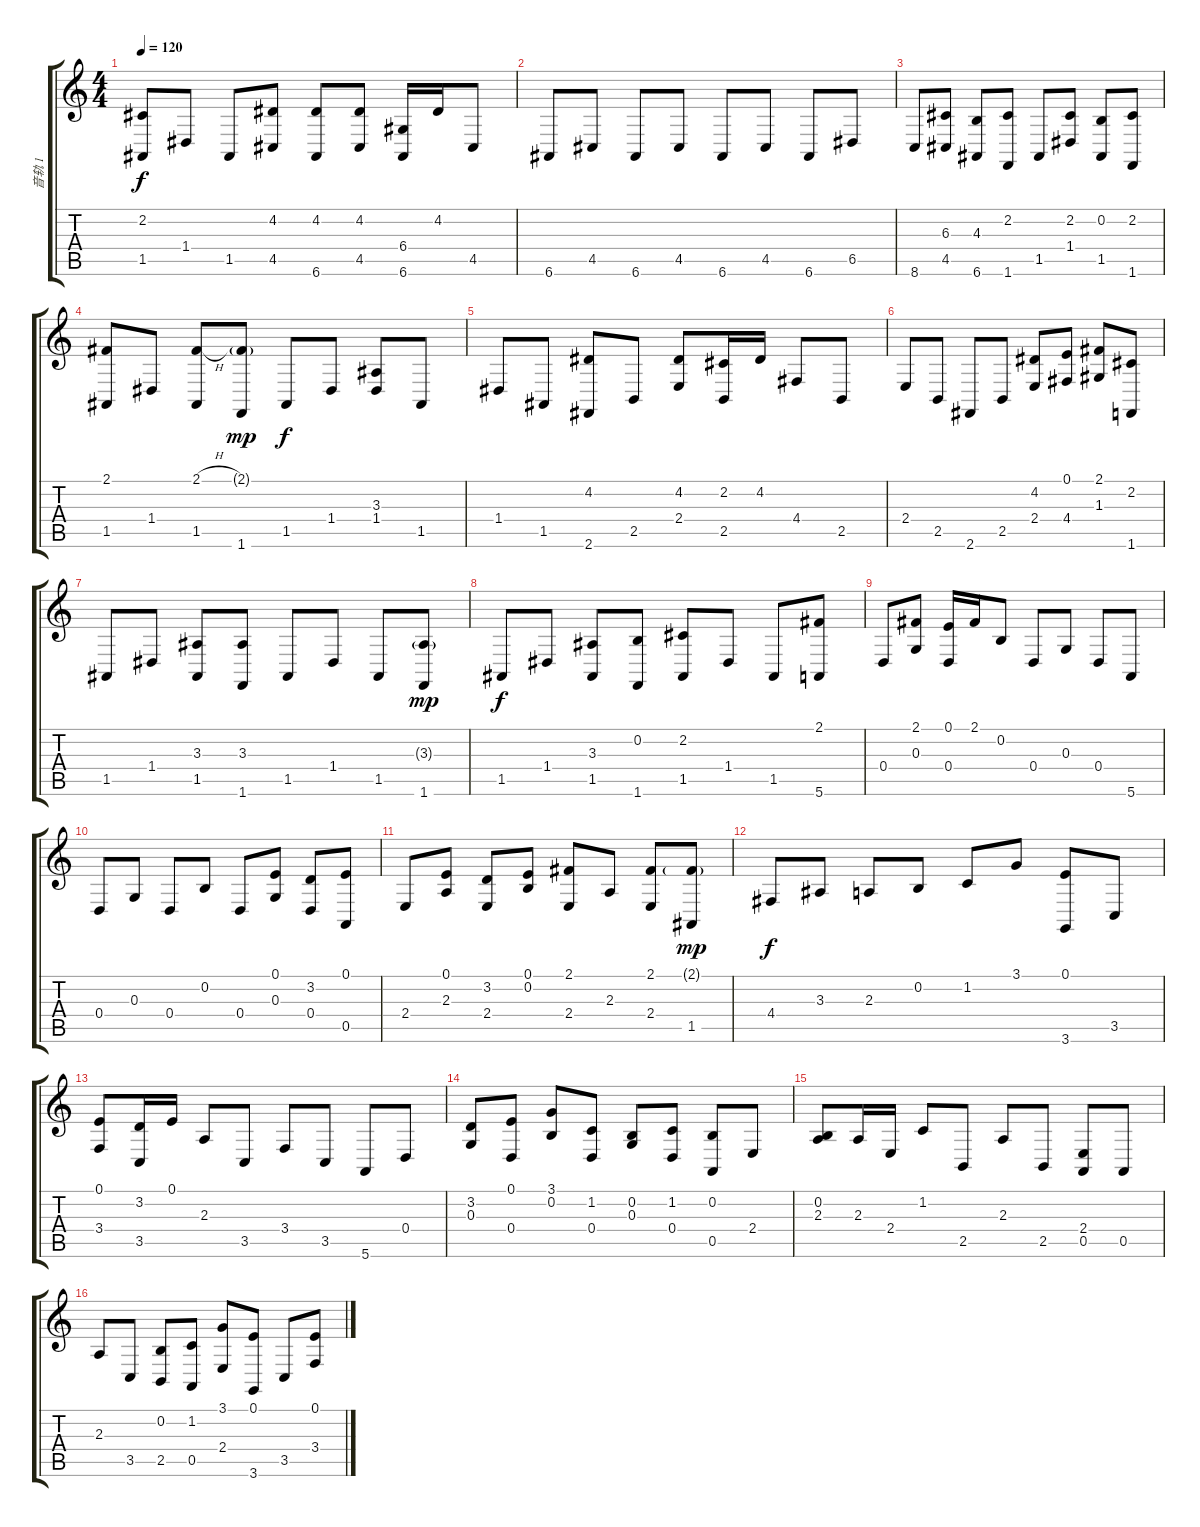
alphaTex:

\track ("音轨 1" "音轨 1") {instrument electricgrandpiano}
\staff {score tabs}
\tuning (E4 B3 G3 D3 A2 E2) {hide}
\ts (4 4)
\tempo 120
\clef g2
\ks c
(2.2 1.5).8{dy f} 1.4.8 1.5.8 (4.2 4.5).8 (4.2 6.6).8 (4.2 4.5).8 (6.4 6.6).16 4.2.16 4.5.8 |
6.6.8 4.5.8 6.6.8 4.5.8 6.6.8 4.5.8 6.6.8 6.5.8 |
8.6.8 (6.3 4.5).8 (4.3 6.6).8 (2.2 1.6).8 1.5.8 (2.2 1.4).8 (0.2 1.5).8 (2.2 1.6).8 |
(2.1 1.5).8 1.4.8 (2.1{h} 1.5).8 (2.1{g} 1.6).8{dy mp} 1.5.8{dy f} 1.4.8 (3.3 1.4).8 1.5.8 |
1.4.8 1.5.8 (4.2 2.6).8 2.5.8 (4.2 2.4).8 (2.2 2.5).16 4.2.16 4.4.8 2.5.8 |
2.4.8 2.5.8 2.6.8 2.5.8 (4.2 2.4).8 (0.1 4.4).8 (2.1 1.3).8 (2.2 1.6).8 |
1.5.8 1.4.8 (3.3 1.5).8 (3.3 1.6).8 1.5.8 1.4.8 1.5.8 (3.3{g} 1.6).8{dy mp} |
1.5.8{dy f} 1.4.8 (3.3 1.5).8 (0.2 1.6).8 (2.2 1.5).8 1.4.8 1.5.8 (2.1 5.6).8 |
0.4.8 (2.1 0.3).8 (0.1 0.4).16 2.1.16 0.2.8 0.4.8 0.3.8 0.4.8 5.6.8 |
0.4.8 0.3.8 0.4.8 0.2.8 0.4.8 (0.1 0.3).8 (3.2 0.4).8 (0.1 0.5).8 |
2.4.8 (0.1 2.3).8 (3.2 2.4).8 (0.1 0.2).8 (2.1 2.4).8 2.3.8 (2.1 2.4).8 (2.1{g} 1.5).8{dy mp} |
4.4.8{dy f} 3.3.8 2.3.8 0.2.8 1.2.8 3.1.8 (0.1 3.6).8 3.5.8 |
(0.1 3.4).8 (3.2 3.5).16 0.1.16 2.3.8 3.5.8 3.4.8 3.5.8 5.6.8 0.4.8 |
(3.2 0.3).8 (0.1 0.4).8 (3.1 0.2).8 (1.2 0.4).8 (0.2 0.3).8 (1.2 0.4).8 (0.2 0.5).8 2.4.8 |
(0.2 2.3).8 2.3.16 2.4.16 1.2.8 2.5.8 2.3.8 2.5.8 (2.4 0.5).8 0.5.8 |
2.3.8 3.5.8 (0.2 2.5).8 (1.2 0.5).8 (3.1 2.4).8 (0.1 3.6).8 3.5.8 (0.1 3.4).8
